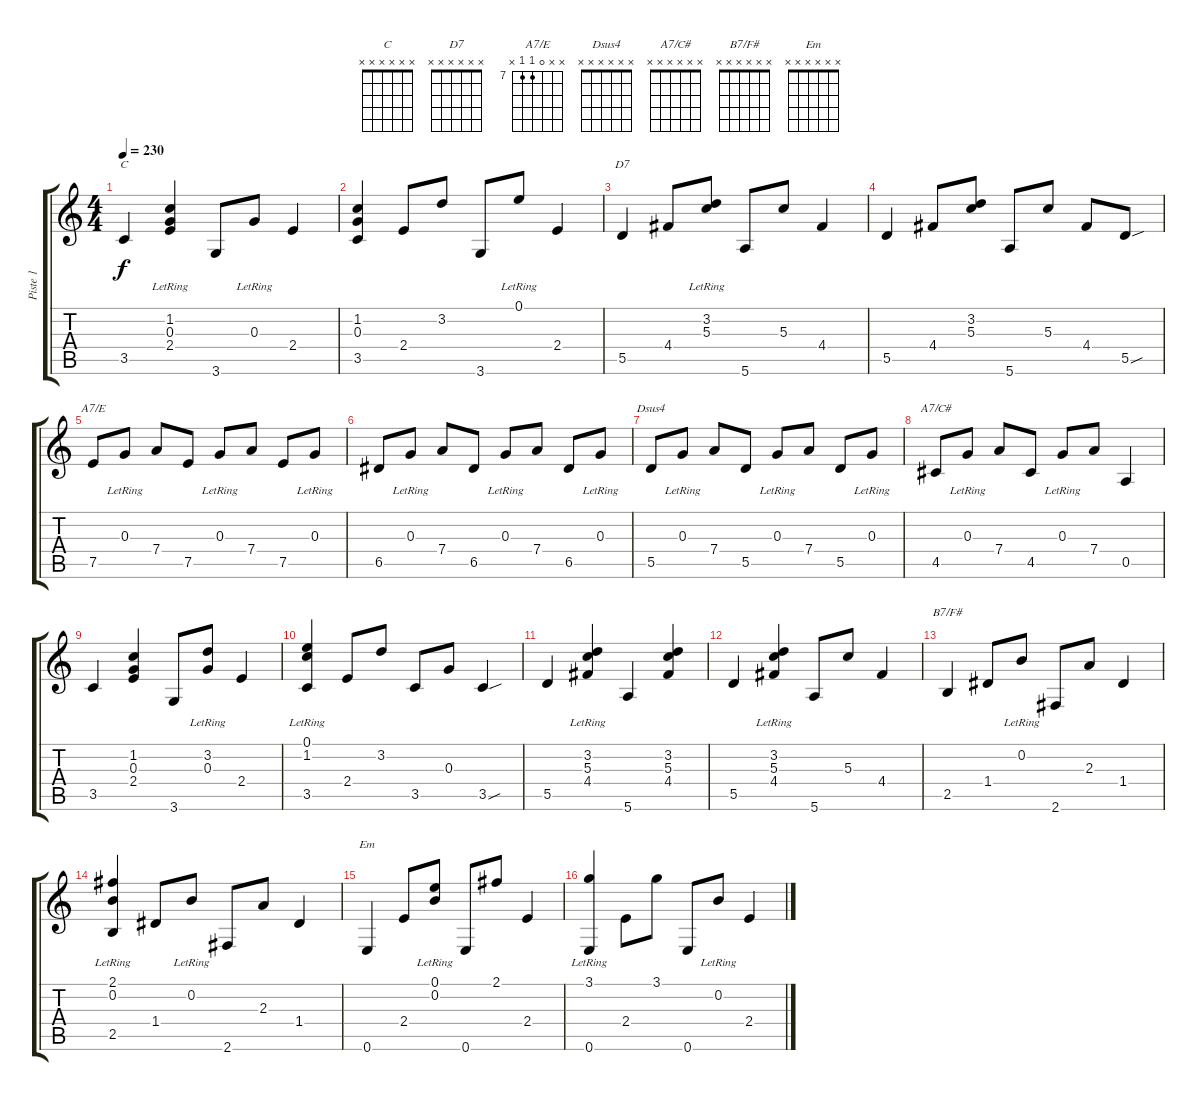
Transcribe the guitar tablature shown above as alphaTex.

\track ("Piste 1" "Piste 1") {instrument acousticguitarnylon}
\staff {score tabs}
\tuning (E4 B3 G3 D3 A2 E2) {hide}
\chord ("C" x x x x x x)
\chord ("D7" x x x x x x)
\chord ("A7/E" x x 0 7 7 x) {firstfret 7}
\chord ("Dsus4" x x x x x x)
\chord ("A7/C#" x x x x x x)
\chord ("B7/F#" x x x x x x)
\chord ("Em" x x x x x x)
\ts (4 4)
\tempo 230
\clef g2
\ks c
3.5.4{ch "C" dy f} (1.2{lr} 0.3 2.4).4 3.6.8 0.3{lr}.8 2.4.4 |
(1.2 0.3 3.5).4 2.4.8 3.2.8 3.6.8 0.1{lr}.8 2.4.4 |
5.5.4{ch "D7"} 4.4.8 (3.2{lr} 5.3).8 5.6.8 5.3.8 4.4.4 |
5.5.4 4.4.8 (3.2 5.3).8 5.6.8 5.3.8 4.4.8 5.5{sou}.8 |
7.5.8{ch "A7/E"} 0.3{lr}.8 7.4.8 7.5.8 0.3{lr}.8 7.4.8 7.5.8 0.3{lr}.8 |
6.5.8 0.3{lr}.8 7.4.8 6.5.8 0.3{lr}.8 7.4.8 6.5.8 0.3{lr}.8 |
5.5.8{ch "Dsus4"} 0.3{lr}.8 7.4.8 5.5.8 0.3{lr}.8 7.4.8 5.5.8 0.3{lr}.8 |
4.5.8{ch "A7/C#"} 0.3{lr}.8 7.4.8 4.5.8 0.3{lr}.8 7.4.8 0.5.4 |
3.5.4 (1.2 0.3 2.4).4 3.6.8 (3.2{lr} 0.3).8 2.4.4 |
(0.1{lr} 1.2 3.5).4 2.4.8 3.2.8 3.5.8 0.3.8 3.5{sou}.4 |
5.5.4 (3.2{lr} 5.3 4.4).4 5.6.4 (3.2 5.3 4.4).4 |
5.5.4 (3.2{lr} 5.3 4.4).4 5.6.8 5.3.8 4.4.4 |
2.5.4{ch "B7/F#"} 1.4.8 0.2{lr}.8 2.6.8 2.3.8 1.4.4 |
(2.1{lr} 0.2{lr} 2.5).4 1.4.8 0.2{lr}.8 2.6.8 2.3.8 1.4.4 |
0.6.4{ch "Em"} 2.4.8 (0.1{lr} 0.2{lr}).8 0.6.8 2.1.8 2.4.4 |
(3.1{lr} 0.6).4 2.4.8 3.1.8 0.6.8 0.2{lr}.8 2.4.4
